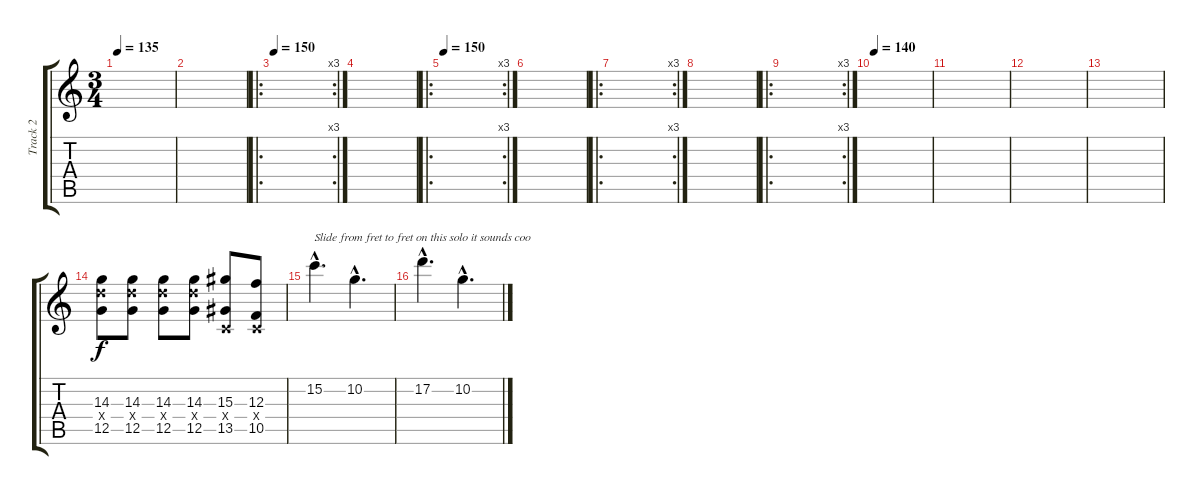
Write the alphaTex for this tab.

\track ("Track 2" "Track 2") {instrument distortionguitar}
\staff {score tabs}
\tuning (D4 A3 F3 C3 G2 C2) {hide}
\ts (3 4)
\tempo 135
\clef g2
\ks c
|
|
\ro
\rc 3
\tempo 150
|
|
\ro
\rc 3
\tempo 150
|
|
\ro
\rc 3
|
|
\ro
\rc 3
|
\tempo 140
|
|
|
|
(14.3 14.4{x} 12.5).8 (14.3 14.4{x} 12.5).8 (14.3 14.4{x} 12.5).8 (14.3 14.4{x} 12.5).8 (15.3 0.4{x} 13.5).8 (12.3 0.4{x} 10.5).8 |
15.2{hac}.4{d txt "Slide from fret to fret on this solo it sounds coo"} 10.2{hac}.4{d} |
17.2{hac}.4{d} 10.2{hac}.4{d}
